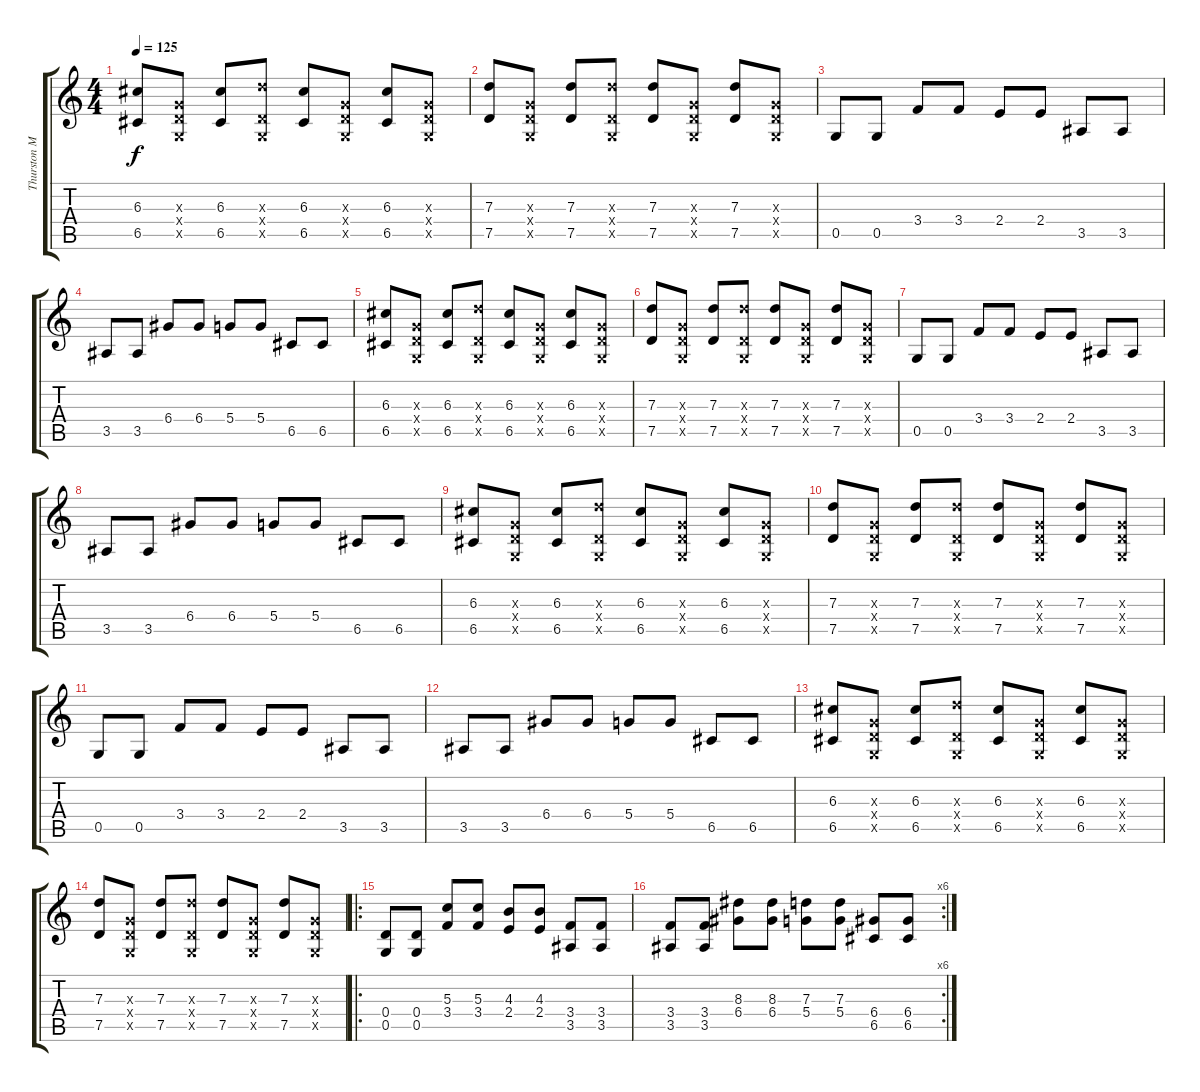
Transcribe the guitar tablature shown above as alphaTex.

\track ("Thurston Moore" "Thurston M") {instrument overdrivenguitar}
\staff {score tabs}
\tuning (E4 B3 G3 D3 G2 E2) {hide}
\ts (4 4)
\tempo 125
\clef g2
\ks c
(6.3 6.5).8{dy f} (0.3{x} 0.4{x} 0.5{x}).8 (6.3 6.5).8 (7.3{x} 0.4{x} 0.5{x}).8 (6.3 6.5).8 (0.3{x} 0.4{x} 0.5{x}).8 (6.3 6.5).8 (0.3{x} 0.4{x} 0.5{x}).8 |
(7.3 7.5).8 (0.3{x} 0.4{x} 0.5{x}).8 (7.3 7.5).8 (7.3{x} 0.4{x} 0.5{x}).8 (7.3 7.5).8 (0.3{x} 0.4{x} 0.5{x}).8 (7.3 7.5).8 (0.3{x} 0.4{x} 0.5{x}).8 |
0.5.8 0.5.8 3.4.8 3.4.8 2.4.8 2.4.8 3.5.8 3.5.8 |
3.5.8 3.5.8 6.4.8 6.4.8 5.4.8 5.4.8 6.5.8 6.5.8 |
(6.3 6.5).8 (0.3{x} 0.4{x} 0.5{x}).8 (6.3 6.5).8 (7.3{x} 0.4{x} 0.5{x}).8 (6.3 6.5).8 (0.3{x} 0.4{x} 0.5{x}).8 (6.3 6.5).8 (0.3{x} 0.4{x} 0.5{x}).8 |
(7.3 7.5).8 (0.3{x} 0.4{x} 0.5{x}).8 (7.3 7.5).8 (7.3{x} 0.4{x} 0.5{x}).8 (7.3 7.5).8 (0.3{x} 0.4{x} 0.5{x}).8 (7.3 7.5).8 (0.3{x} 0.4{x} 0.5{x}).8 |
0.5.8 0.5.8 3.4.8 3.4.8 2.4.8 2.4.8 3.5.8 3.5.8 |
3.5.8 3.5.8 6.4.8 6.4.8 5.4.8 5.4.8 6.5.8 6.5.8 |
(6.3 6.5).8 (0.3{x} 0.4{x} 0.5{x}).8 (6.3 6.5).8 (7.3{x} 0.4{x} 0.5{x}).8 (6.3 6.5).8 (0.3{x} 0.4{x} 0.5{x}).8 (6.3 6.5).8 (0.3{x} 0.4{x} 0.5{x}).8 |
(7.3 7.5).8 (0.3{x} 0.4{x} 0.5{x}).8 (7.3 7.5).8 (7.3{x} 0.4{x} 0.5{x}).8 (7.3 7.5).8 (0.3{x} 0.4{x} 0.5{x}).8 (7.3 7.5).8 (0.3{x} 0.4{x} 0.5{x}).8 |
0.5.8 0.5.8 3.4.8 3.4.8 2.4.8 2.4.8 3.5.8 3.5.8 |
3.5.8 3.5.8 6.4.8 6.4.8 5.4.8 5.4.8 6.5.8 6.5.8 |
(6.3 6.5).8 (0.3{x} 0.4{x} 0.5{x}).8 (6.3 6.5).8 (7.3{x} 0.4{x} 0.5{x}).8 (6.3 6.5).8 (0.3{x} 0.4{x} 0.5{x}).8 (6.3 6.5).8 (0.3{x} 0.4{x} 0.5{x}).8 |
(7.3 7.5).8 (0.3{x} 0.4{x} 0.5{x}).8 (7.3 7.5).8 (7.3{x} 0.4{x} 0.5{x}).8 (7.3 7.5).8 (0.3{x} 0.4{x} 0.5{x}).8 (7.3 7.5).8 (0.3{x} 0.4{x} 0.5{x}).8 |
\ro
(0.4 0.5).8 (0.4 0.5).8 (5.3 3.4).8 (5.3 3.4).8 (4.3 2.4).8 (4.3 2.4).8 (3.4 3.5).8 (3.4 3.5).8 |
\rc 6
(3.4 3.5).8 (3.4 3.5).8 (8.3 6.4).8 (8.3 6.4).8 (7.3 5.4).8 (7.3 5.4).8 (6.4 6.5).8 (6.4 6.5).8
